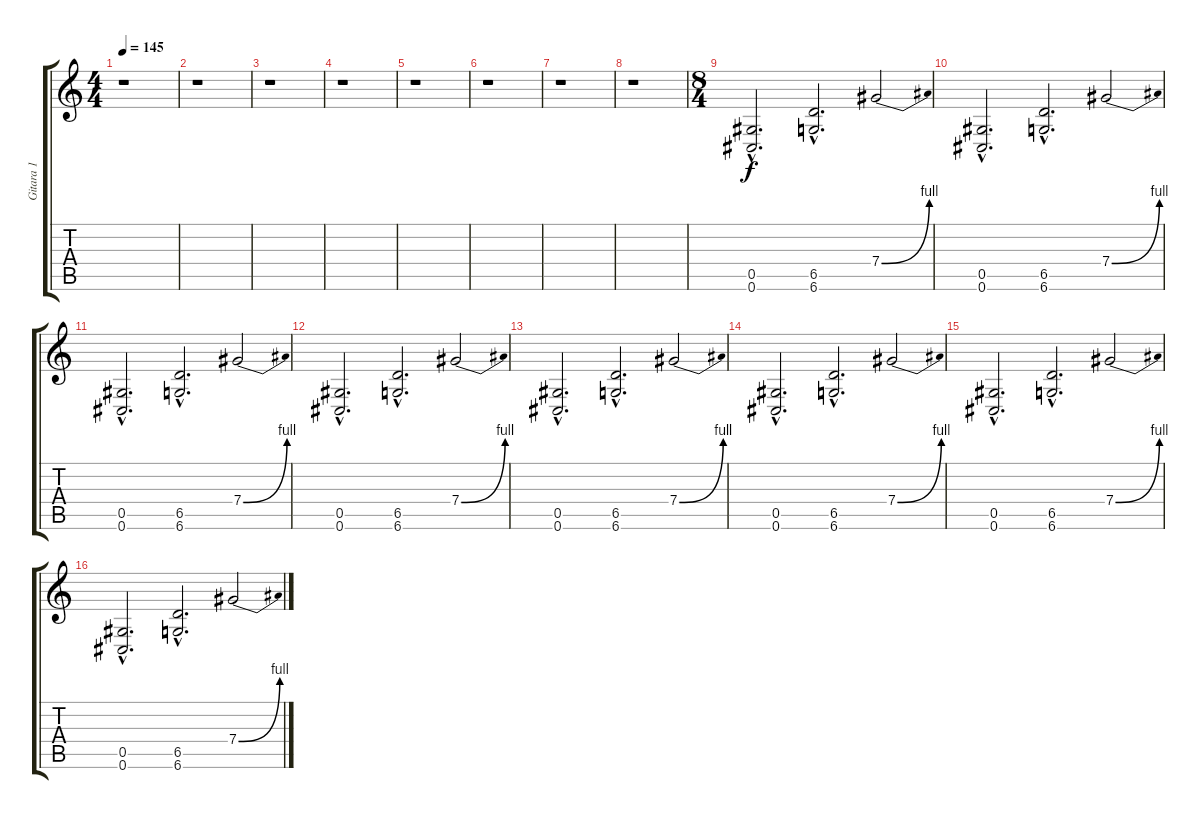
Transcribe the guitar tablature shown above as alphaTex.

\track ("Gitara 1" "Gitara 1") {instrument distortionguitar}
\staff {score tabs}
\tuning (Eb4 Bb3 Gb3 Db3 Ab2 Db2) {hide}
\ts (4 4)
\tempo 145
\clef g2
\ks c
r.1{dy f} |
r.1 |
r.1 |
r.1 |
r.1 |
r.1 |
r.1 |
r.1 |
\ts (8 4)
(0.5{hac} 0.6{hac}).2{d} (6.5{hac} 6.6{hac}).2{d} 7.4{be (bend 0 0 60 4)}.2 |
(0.5{hac} 0.6{hac}).2{d} (6.5{hac} 6.6{hac}).2{d} 7.4{be (bend 0 0 60 4)}.2 |
(0.5{hac} 0.6{hac}).2{d} (6.5{hac} 6.6{hac}).2{d} 7.4{be (bend 0 0 60 4)}.2 |
(0.5{hac} 0.6{hac}).2{d} (6.5{hac} 6.6{hac}).2{d} 7.4{be (bend 0 0 60 4)}.2 |
(0.5{hac} 0.6{hac}).2{d} (6.5{hac} 6.6{hac}).2{d} 7.4{be (bend 0 0 60 4)}.2 |
(0.5{hac} 0.6{hac}).2{d} (6.5{hac} 6.6{hac}).2{d} 7.4{be (bend 0 0 60 4)}.2 |
(0.5{hac} 0.6{hac}).2{d} (6.5{hac} 6.6{hac}).2{d} 7.4{be (bend 0 0 60 4)}.2 |
(0.5{hac} 0.6{hac}).2{d} (6.5{hac} 6.6{hac}).2{d} 7.4{be (bend 0 0 60 4)}.2
